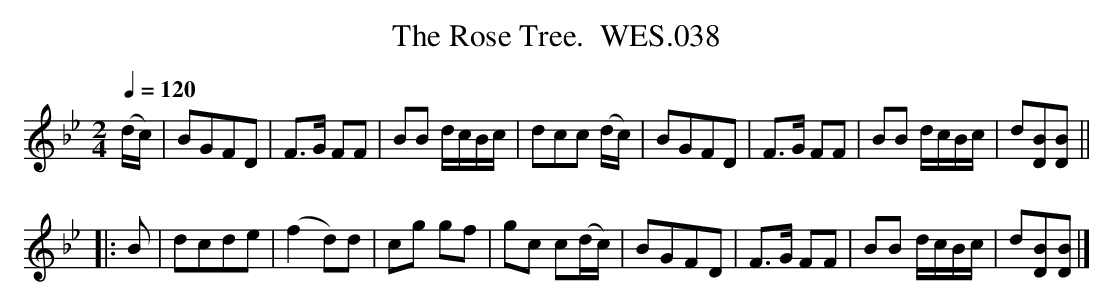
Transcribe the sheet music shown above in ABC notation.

X:1
T:Rose Tree.  WES.038, The
M:2/4
L:1/8
Q:1/4=120
K:Bb
(d/c/)|BGFD|F>G FF|BB d/c/B/c/|dcc (d/c/)|BGFD|F>G FF|BB d/c/B/c/|d[BD][BD]||
|:B|dcde|(f2d)d|cg gf|gc c(d/c/)|BGFD|F>G FF|BB d/c/B/c/|d[BD][BD]|]
